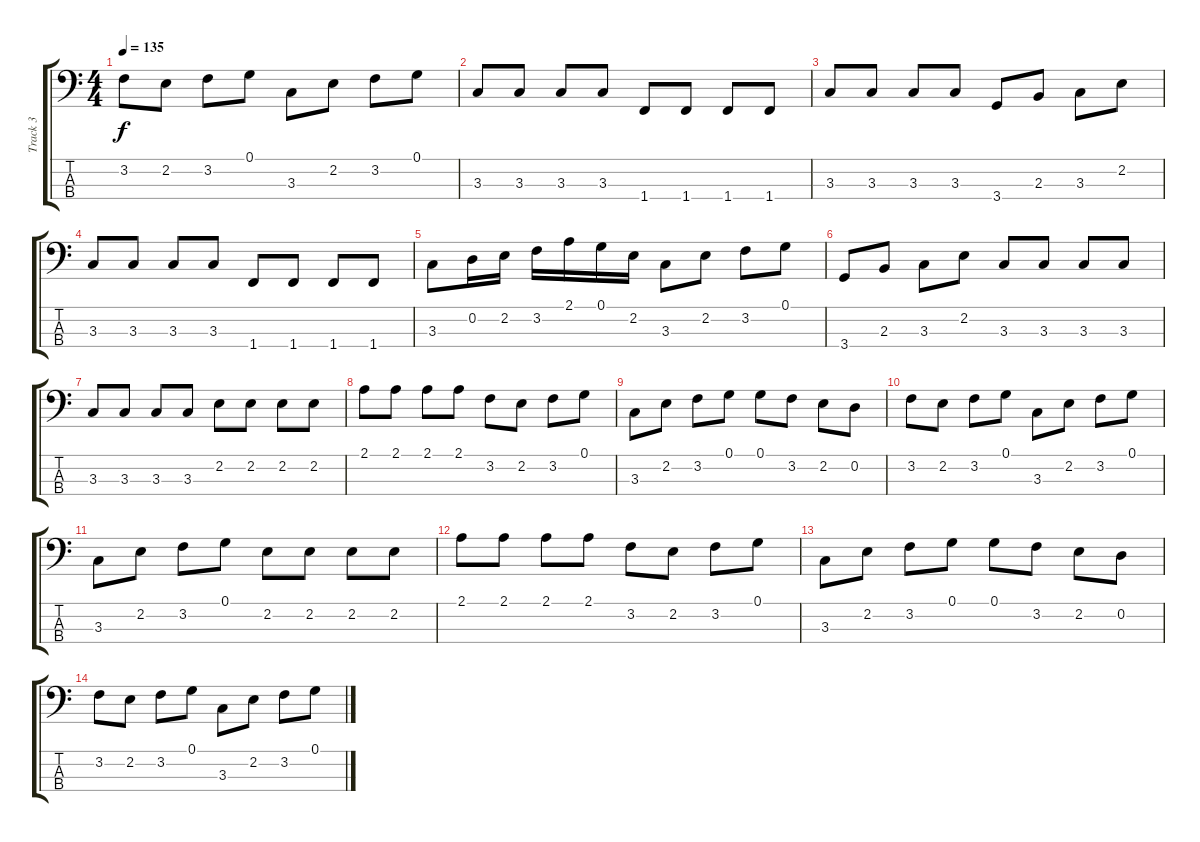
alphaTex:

\track ("Track 3" "Track 3") {instrument electricbassfinger}
\staff {score tabs}
\tuning (G2 D2 A1 E1) {hide}
\ts (4 4)
\tempo 135
\clef f4
\ks c
3.2.8{dy f} 2.2.8 3.2.8 0.1.8 3.3.8 2.2.8 3.2.8 0.1.8 |
3.3.8 3.3.8 3.3.8 3.3.8 1.4.8 1.4.8 1.4.8 1.4.8 |
3.3.8 3.3.8 3.3.8 3.3.8 3.4.8 2.3.8 3.3.8 2.2.8 |
3.3.8 3.3.8 3.3.8 3.3.8 1.4.8 1.4.8 1.4.8 1.4.8 |
3.3.8 0.2.16 2.2.16 3.2.16 2.1.16 0.1.16 2.2.16 3.3.8 2.2.8 3.2.8 0.1.8 |
3.4.8 2.3.8 3.3.8 2.2.8 3.3.8 3.3.8 3.3.8 3.3.8 |
3.3.8 3.3.8 3.3.8 3.3.8 2.2.8 2.2.8 2.2.8 2.2.8 |
2.1.8 2.1.8 2.1.8 2.1.8 3.2.8 2.2.8 3.2.8 0.1.8 |
3.3.8 2.2.8 3.2.8 0.1.8 0.1.8 3.2.8 2.2.8 0.2.8 |
3.2.8 2.2.8 3.2.8 0.1.8 3.3.8 2.2.8 3.2.8 0.1.8 |
3.3.8 2.2.8 3.2.8 0.1.8 2.2.8 2.2.8 2.2.8 2.2.8 |
2.1.8 2.1.8 2.1.8 2.1.8 3.2.8 2.2.8 3.2.8 0.1.8 |
3.3.8 2.2.8 3.2.8 0.1.8 0.1.8 3.2.8 2.2.8 0.2.8 |
3.2.8 2.2.8 3.2.8 0.1.8 3.3.8 2.2.8 3.2.8 0.1.8
